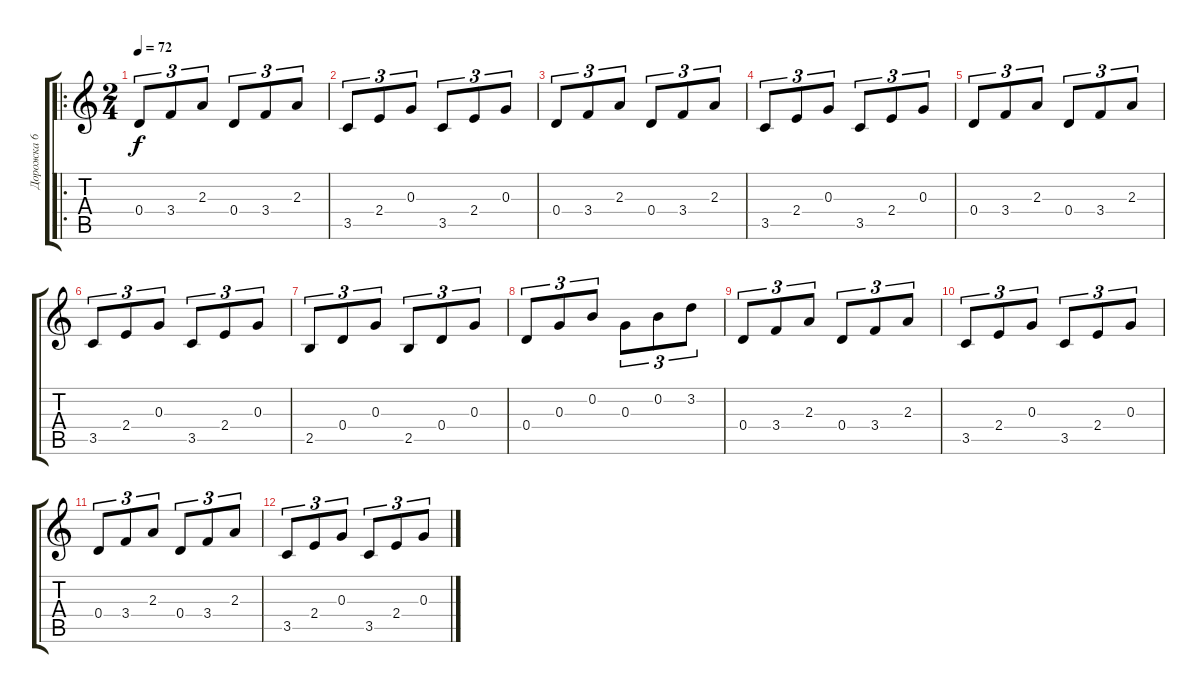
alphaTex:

\track ("Дорожка 6" "Дорожка 6") {instrument acousticguitarnylon}
\staff {score tabs}
\tuning (E4 B3 G3 D3 A2 E2) {hide}
\ro
\ts (2 4)
\tempo 72
\clef g2
\ks c
0.4.8{tu (3 2) dy f instrument acousticguitarnylon} 3.4.8{tu (3 2)} 2.3.8{tu (3 2)} 0.4.8{tu (3 2)} 3.4.8{tu (3 2)} 2.3.8{tu (3 2)} |
3.5.8{tu (3 2)} 2.4.8{tu (3 2)} 0.3.8{tu (3 2)} 3.5.8{tu (3 2)} 2.4.8{tu (3 2)} 0.3.8{tu (3 2)} |
0.4.8{tu (3 2)} 3.4.8{tu (3 2)} 2.3.8{tu (3 2)} 0.4.8{tu (3 2)} 3.4.8{tu (3 2)} 2.3.8{tu (3 2)} |
3.5.8{tu (3 2)} 2.4.8{tu (3 2)} 0.3.8{tu (3 2)} 3.5.8{tu (3 2)} 2.4.8{tu (3 2)} 0.3.8{tu (3 2)} |
0.4.8{tu (3 2)} 3.4.8{tu (3 2)} 2.3.8{tu (3 2)} 0.4.8{tu (3 2)} 3.4.8{tu (3 2)} 2.3.8{tu (3 2)} |
3.5.8{tu (3 2)} 2.4.8{tu (3 2)} 0.3.8{tu (3 2)} 3.5.8{tu (3 2)} 2.4.8{tu (3 2)} 0.3.8{tu (3 2)} |
2.5.8{tu (3 2)} 0.4.8{tu (3 2)} 0.3.8{tu (3 2)} 2.5.8{tu (3 2)} 0.4.8{tu (3 2)} 0.3.8{tu (3 2)} |
0.4.8{tu (3 2)} 0.3.8{tu (3 2)} 0.2.8{tu (3 2)} 0.3.8{tu (3 2)} 0.2.8{tu (3 2)} 3.2.8{tu (3 2)} |
0.4.8{tu (3 2) volume 10 instrument acousticguitarnylon} 3.4.8{tu (3 2)} 2.3.8{tu (3 2)} 0.4.8{tu (3 2)} 3.4.8{tu (3 2)} 2.3.8{tu (3 2)} |
3.5.8{tu (3 2) volume 10 instrument acousticguitarnylon} 2.4.8{tu (3 2)} 0.3.8{tu (3 2)} 3.5.8{tu (3 2)} 2.4.8{tu (3 2)} 0.3.8{tu (3 2)} |
0.4.8{tu (3 2) volume 10 instrument acousticguitarnylon} 3.4.8{tu (3 2)} 2.3.8{tu (3 2)} 0.4.8{tu (3 2)} 3.4.8{tu (3 2)} 2.3.8{tu (3 2)} |
3.5.8{tu (3 2) volume 10 instrument acousticguitarnylon} 2.4.8{tu (3 2)} 0.3.8{tu (3 2)} 3.5.8{tu (3 2)} 2.4.8{tu (3 2)} 0.3.8{tu (3 2)}
